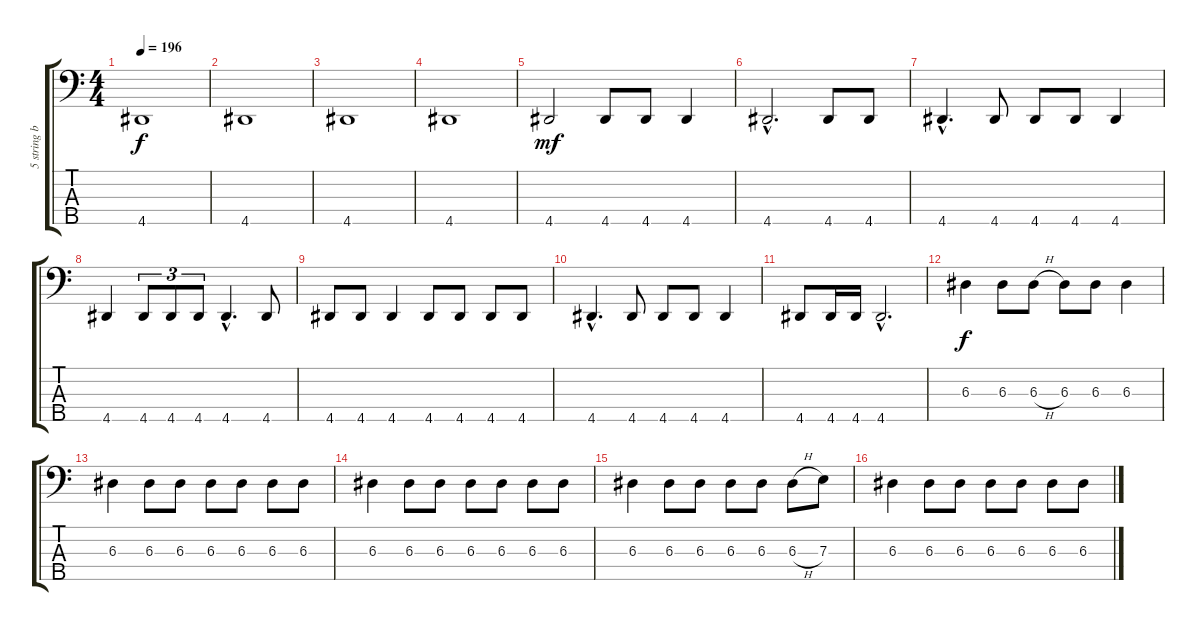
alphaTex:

\track ("5 string bass" "5 string b") {instrument slapbass2}
\staff {score tabs}
\tuning (G2 D2 A1 E1 B0) {hide}
\ts (4 4)
\tempo 196
\clef f4
\ks c
4.5.1{dy f} |
4.5.1 |
4.5.1 |
4.5.1 |
4.5.2{dy mf} 4.5.8 4.5.8 4.5.4 |
4.5{hac}.2{d} 4.5.8 4.5.8 |
4.5{hac}.4{d} 4.5.8 4.5.8 4.5.8 4.5.4 |
4.5.4 4.5.8{tu (3 2)} 4.5.8{tu (3 2)} 4.5.8{tu (3 2)} 4.5{hac}.4{d} 4.5.8 |
4.5.8 4.5.8 4.5.4 4.5.8 4.5.8 4.5.8 4.5.8 |
4.5{hac}.4{d} 4.5.8 4.5.8 4.5.8 4.5.4 |
4.5.8 4.5.16 4.5.16 4.5{hac}.2{d} |
6.3.4{dy f} 6.3.8 6.3{h}.8 6.3.8 6.3.8 6.3.4 |
6.3.4 6.3.8 6.3.8 6.3.8 6.3.8 6.3.8 6.3.8 |
6.3.4 6.3.8 6.3.8 6.3.8 6.3.8 6.3.8 6.3.8 |
6.3.4 6.3.8 6.3.8 6.3.8 6.3.8 6.3{h}.8 7.3.8 |
6.3.4 6.3.8 6.3.8 6.3.8 6.3.8 6.3.8 6.3.8
